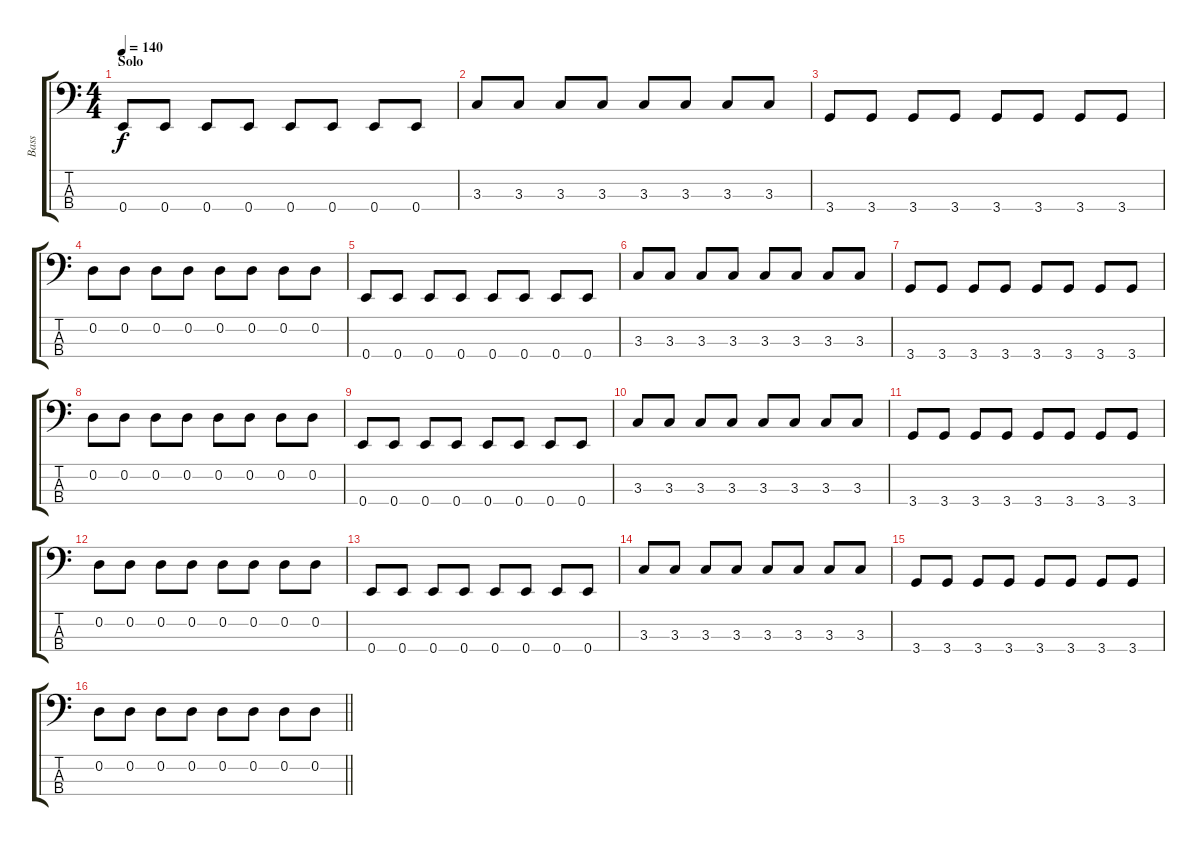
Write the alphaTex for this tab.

\track ("Bass" "Bass") {instrument electricbasspick}
\staff {score tabs}
\tuning (G2 D2 A1 E1) {hide}
\ts (4 4)
\section ("" "Solo")
\tempo 140
\clef f4
\ks c
0.4.8{dy f} 0.4.8 0.4.8 0.4.8 0.4.8 0.4.8 0.4.8 0.4.8 |
3.3.8 3.3.8 3.3.8 3.3.8 3.3.8 3.3.8 3.3.8 3.3.8 |
3.4.8 3.4.8 3.4.8 3.4.8 3.4.8 3.4.8 3.4.8 3.4.8 |
0.2.8 0.2.8 0.2.8 0.2.8 0.2.8 0.2.8 0.2.8 0.2.8 |
0.4.8 0.4.8 0.4.8 0.4.8 0.4.8 0.4.8 0.4.8 0.4.8 |
3.3.8 3.3.8 3.3.8 3.3.8 3.3.8 3.3.8 3.3.8 3.3.8 |
3.4.8 3.4.8 3.4.8 3.4.8 3.4.8 3.4.8 3.4.8 3.4.8 |
0.2.8 0.2.8 0.2.8 0.2.8 0.2.8 0.2.8 0.2.8 0.2.8 |
0.4.8 0.4.8 0.4.8 0.4.8 0.4.8 0.4.8 0.4.8 0.4.8 |
3.3.8 3.3.8 3.3.8 3.3.8 3.3.8 3.3.8 3.3.8 3.3.8 |
3.4.8 3.4.8 3.4.8 3.4.8 3.4.8 3.4.8 3.4.8 3.4.8 |
0.2.8 0.2.8 0.2.8 0.2.8 0.2.8 0.2.8 0.2.8 0.2.8 |
0.4.8 0.4.8 0.4.8 0.4.8 0.4.8 0.4.8 0.4.8 0.4.8 |
3.3.8 3.3.8 3.3.8 3.3.8 3.3.8 3.3.8 3.3.8 3.3.8 |
3.4.8 3.4.8 3.4.8 3.4.8 3.4.8 3.4.8 3.4.8 3.4.8 |
\barLineRight lightlight
0.2.8 0.2.8 0.2.8 0.2.8 0.2.8 0.2.8 0.2.8 0.2.8
